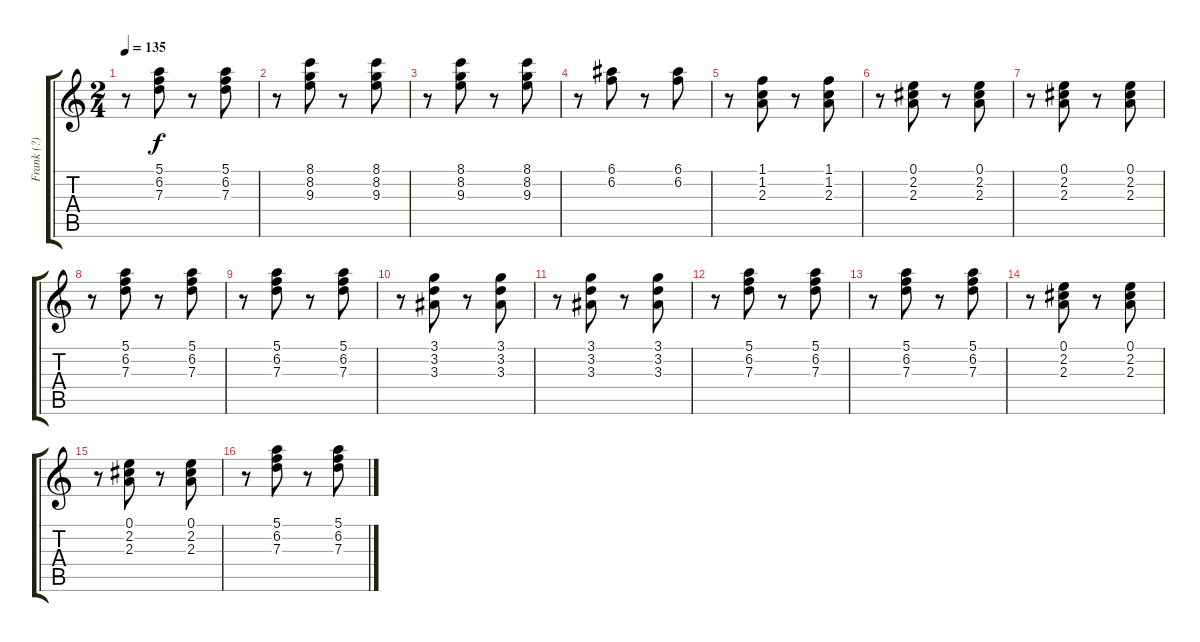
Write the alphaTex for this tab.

\track ("Frank (?)" "Frank (?)") {instrument electricguitarjazz}
\staff {score tabs}
\tuning (E4 B3 G3 D3 A2 E2) {hide}
\ts (2 4)
\tempo 135
\clef g2
\ks c
r.8{dy f} (5.1 6.2 7.3).8 r.8 (5.1 6.2 7.3).8 |
r.8 (8.1 8.2 9.3).8 r.8 (8.1 8.2 9.3).8 |
r.8 (8.1 8.2 9.3).8 r.8 (8.1 8.2 9.3).8 |
r.8 (6.1 6.2).8 r.8 (6.1 6.2).8 |
r.8 (1.1 1.2 2.3).8 r.8 (1.1 1.2 2.3).8 |
r.8 (0.1 2.2 2.3).8 r.8 (0.1 2.2 2.3).8 |
r.8 (0.1 2.2 2.3).8 r.8 (0.1 2.2 2.3).8 |
r.8 (5.1 6.2 7.3).8 r.8 (5.1 6.2 7.3).8 |
r.8 (5.1 6.2 7.3).8 r.8 (5.1 6.2 7.3).8 |
r.8 (3.1 3.2 3.3).8 r.8 (3.1 3.2 3.3).8 |
r.8 (3.1 3.2 3.3).8 r.8 (3.1 3.2 3.3).8 |
r.8 (5.1 6.2 7.3).8 r.8 (5.1 6.2 7.3).8 |
r.8 (5.1 6.2 7.3).8 r.8 (5.1 6.2 7.3).8 |
r.8 (0.1 2.2 2.3).8 r.8 (0.1 2.2 2.3).8 |
r.8 (0.1 2.2 2.3).8 r.8 (0.1 2.2 2.3).8 |
r.8 (5.1 6.2 7.3).8 r.8 (5.1 6.2 7.3).8
